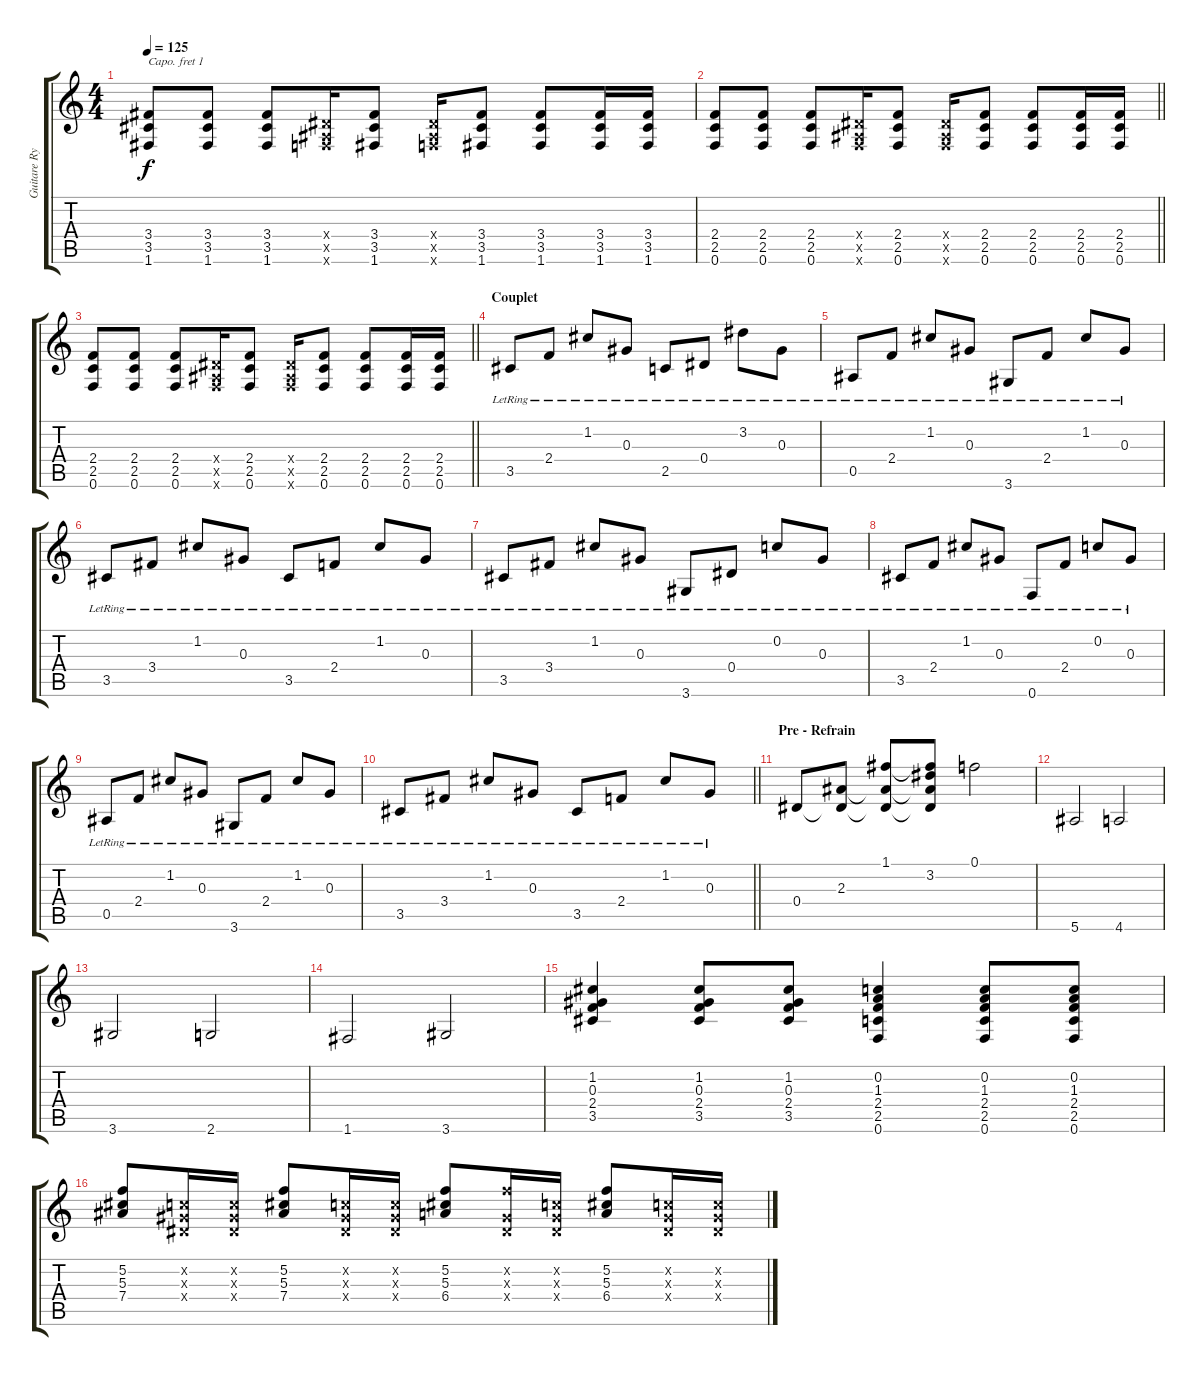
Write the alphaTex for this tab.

\track ("Guitare Rythm" "Guitare Ry") {instrument acousticguitarnylon}
\staff {score tabs}
\capo 1
\tuning (E4 B3 G3 D3 A2 E2) {hide}
\ts (4 4)
\tempo 125
\clef g2
\ks c
(3.4 3.5 1.6).8{dy f instrument overdrivenguitar} (3.4 3.5 1.6).8 (3.4 3.5 1.6).8 (0.4{x} 0.5{x} 0.6{x}).16 (3.4 3.5 1.6).8 (0.4{x} 0.5{x} 0.6{x}).16 (3.4 3.5 1.6).8 (3.4 3.5 1.6).8 (3.4 3.5 1.6).16 (3.4 3.5 1.6).16 |
\barLineRight lightlight
(2.4 2.5 0.6).8{instrument overdrivenguitar} (2.4 2.5 0.6).8 (2.4 2.5 0.6).8 (0.4{x} 0.5{x} 0.6{x}).16 (2.4 2.5 0.6).8 (0.4{x} 0.5{x} 0.6{x}).16 (2.4 2.5 0.6).8 (2.4 2.5 0.6).8 (2.4 2.5 0.6).16 (2.4 2.5 0.6).16 |
\barLineRight lightlight
(2.4 2.5 0.6).8{instrument overdrivenguitar} (2.4 2.5 0.6).8 (2.4 2.5 0.6).8 (0.4{x} 0.5{x} 0.6{x}).16 (2.4 2.5 0.6).8 (0.4{x} 0.5{x} 0.6{x}).16 (2.4 2.5 0.6).8 (2.4 2.5 0.6).8 (2.4 2.5 0.6).16 (2.4 2.5 0.6).16 |
\section ("" "Couplet")
3.5{lr}.8{instrument electricguitarclean} 2.4{lr}.8{volume 13} 1.2{lr}.8 0.3{lr}.8 2.5{lr}.8 0.4{lr}.8 3.2{lr}.8 0.3{lr}.8 |
0.5{lr}.8 2.4{lr}.8 1.2{lr}.8 0.3{lr}.8 3.6{lr}.8 2.4{lr}.8 1.2{lr}.8 0.3{lr}.8 |
3.5{lr}.8 3.4{lr}.8 1.2{lr}.8 0.3{lr}.8 3.5{lr}.8 2.4{lr}.8 1.2{lr}.8 0.3{lr}.8 |
3.5{lr}.8 3.4{lr}.8 1.2{lr}.8 0.3{lr}.8 3.6{lr}.8 0.4{lr}.8 0.2{lr}.8 0.3{lr}.8 |
3.5{lr}.8 2.4{lr}.8 1.2{lr}.8 0.3{lr}.8 0.6{lr}.8 2.4{lr}.8 0.2{lr}.8 0.3{lr}.8 |
0.5{lr}.8 2.4{lr}.8 1.2{lr}.8 0.3{lr}.8 3.6{lr}.8 2.4{lr}.8 1.2{lr}.8 0.3{lr}.8 |
\barLineRight lightlight
3.5{lr}.8 3.4{lr}.8 1.2{lr}.8 0.3{lr}.8 3.5{lr}.8 2.4{lr}.8 1.2{lr}.8 0.3{lr}.8 |
\section ("" "Pre - Refrain")
0.4.8 (2.3 0.4{t}).8 (1.1 2.3{t} 0.4{t}).8 (1.1{t} 3.2 2.3{t} 0.4{t}).8 0.1.2 |
5.6.2{balance 12 instrument overdrivenguitar} 4.6.2 |
3.6.2 2.6.2 |
1.6.2 3.6.2 |
(1.2 0.3 2.4 3.5).4 (1.2 0.3 2.4 3.5).8 (1.2 0.3 2.4 3.5).8 (0.2 1.3 2.4 2.5 0.6).4 (0.2 1.3 2.4 2.5 0.6).8 (0.2 1.3 2.4 2.5 0.6).8 |
(5.2 5.3 7.4).8 (0.2{x} 0.3{x} 0.4{x}).16 (0.2{x} 0.3{x} 0.4{x}).16 (5.2 5.3 7.4).8 (0.2{x} 0.3{x} 0.4{x}).16 (0.2{x} 0.3{x} 0.4{x}).16 (5.2 5.3 6.4).8 (5.2{x} 0.3{x} 0.4{x}).16 (0.2{x} 0.3{x} 0.4{x}).16 (5.2 5.3 6.4).8 (0.2{x} 0.3{x} 0.4{x}).16 (0.2{x} 0.3{x} 0.4{x}).16
